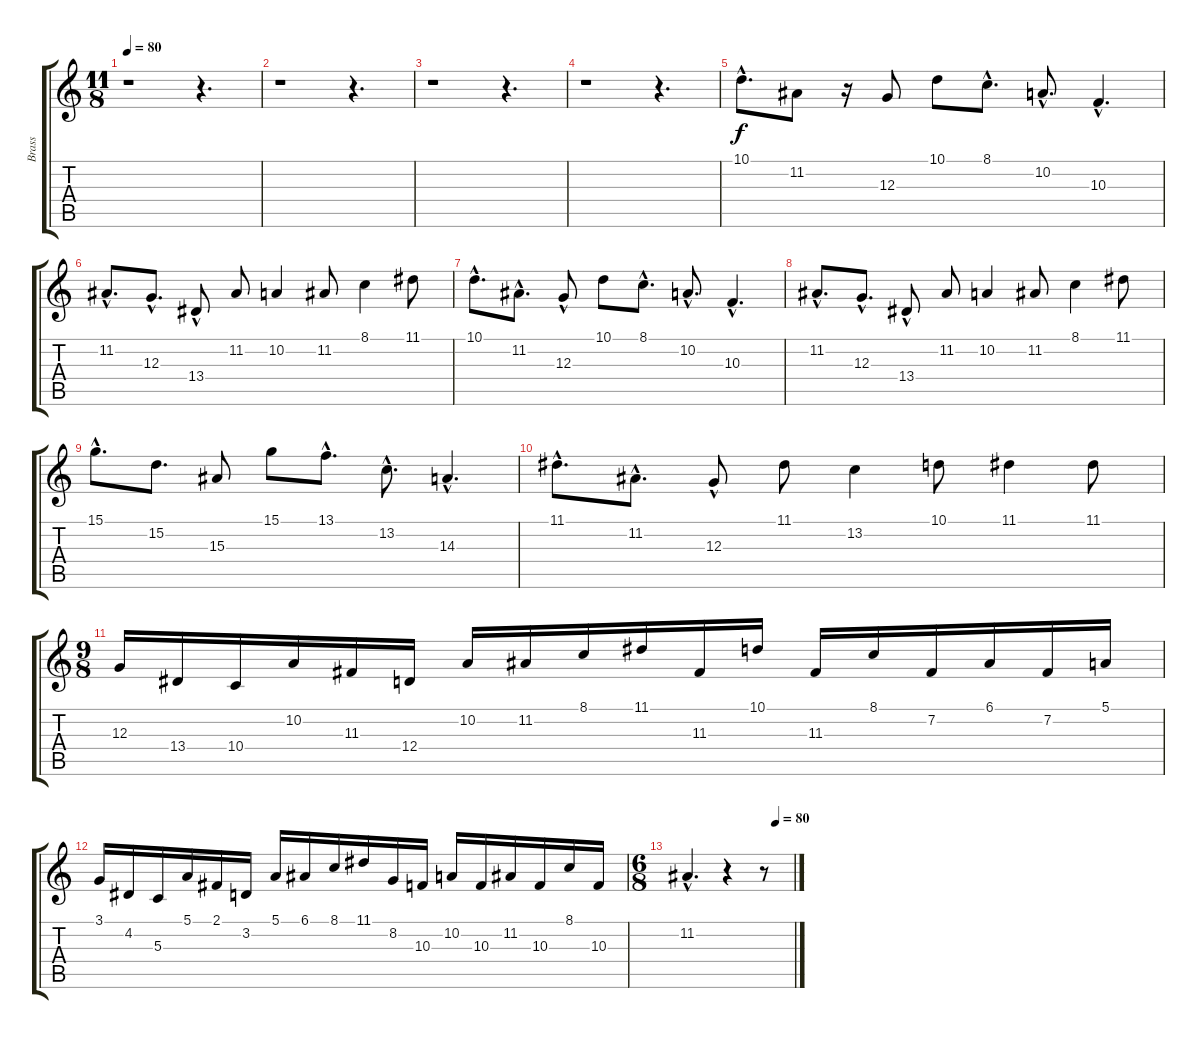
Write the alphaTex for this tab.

\track ("Brass" "Brass") {instrument synthbrass1}
\staff {score tabs}
\tuning (E4 B3 G3 D3 A2 E2) {hide}
\ts (11 8)
\tempo 80
\clef g2
\ks c
r.1{dy f} r.4{d} |
r.1 r.4{d} |
r.1 r.4{d} |
r.1 r.4{d} |
10.1{hac}.8{d} 11.2.8 r.16 12.3.8 10.1.8 8.1{hac}.8{d} 10.2{hac}.8{d} 10.3{hac}.4{d} |
11.2{hac}.8{d} 12.3{hac}.8{d} 13.4{hac}.8 11.2.8 10.2.4 11.2.8 8.1.4 11.1.8 |
10.1{hac}.8{d} 11.2{hac}.8{d} 12.3{hac}.8 10.1.8 8.1{hac}.8{d} 10.2{hac}.8{d} 10.3{hac}.4{d} |
11.2{hac}.8{d} 12.3{hac}.8{d} 13.4{hac}.8 11.2.8 10.2.4 11.2.8 8.1.4 11.1.8 |
15.1{hac}.8{d} 15.2.8{d} 15.3.8 15.1.8 13.1{hac}.8{d} 13.2{hac}.8{d} 14.3{hac}.4{d} |
11.1{hac}.8{d} 11.2{hac}.8{d} 12.3{hac}.8 11.1.8 13.2.4 10.1.8 11.1.4 11.1.8 |
\ts (9 8)
12.3.16 13.4.16 10.4.16 10.2.16 11.3.16 12.4.16 10.2.16 11.2.16 8.1.16 11.1.16 11.3.16 10.1.16 11.3.16 8.1.16 7.2.16 6.1.16 7.2.16 5.1.16 |
3.1.16 4.2.16 5.3.16 5.1.16 2.1.16 3.2.16 5.1.16 6.1.16 8.1.16 11.1.16 8.2.16 10.3.16 10.2.16 10.3.16 11.2.16 10.3.16 8.1.16 10.3.16 |
\ts (6 8)
\tempo (80 0.8333333333333334)
11.2{hac}.4{d} r.4 r.8
